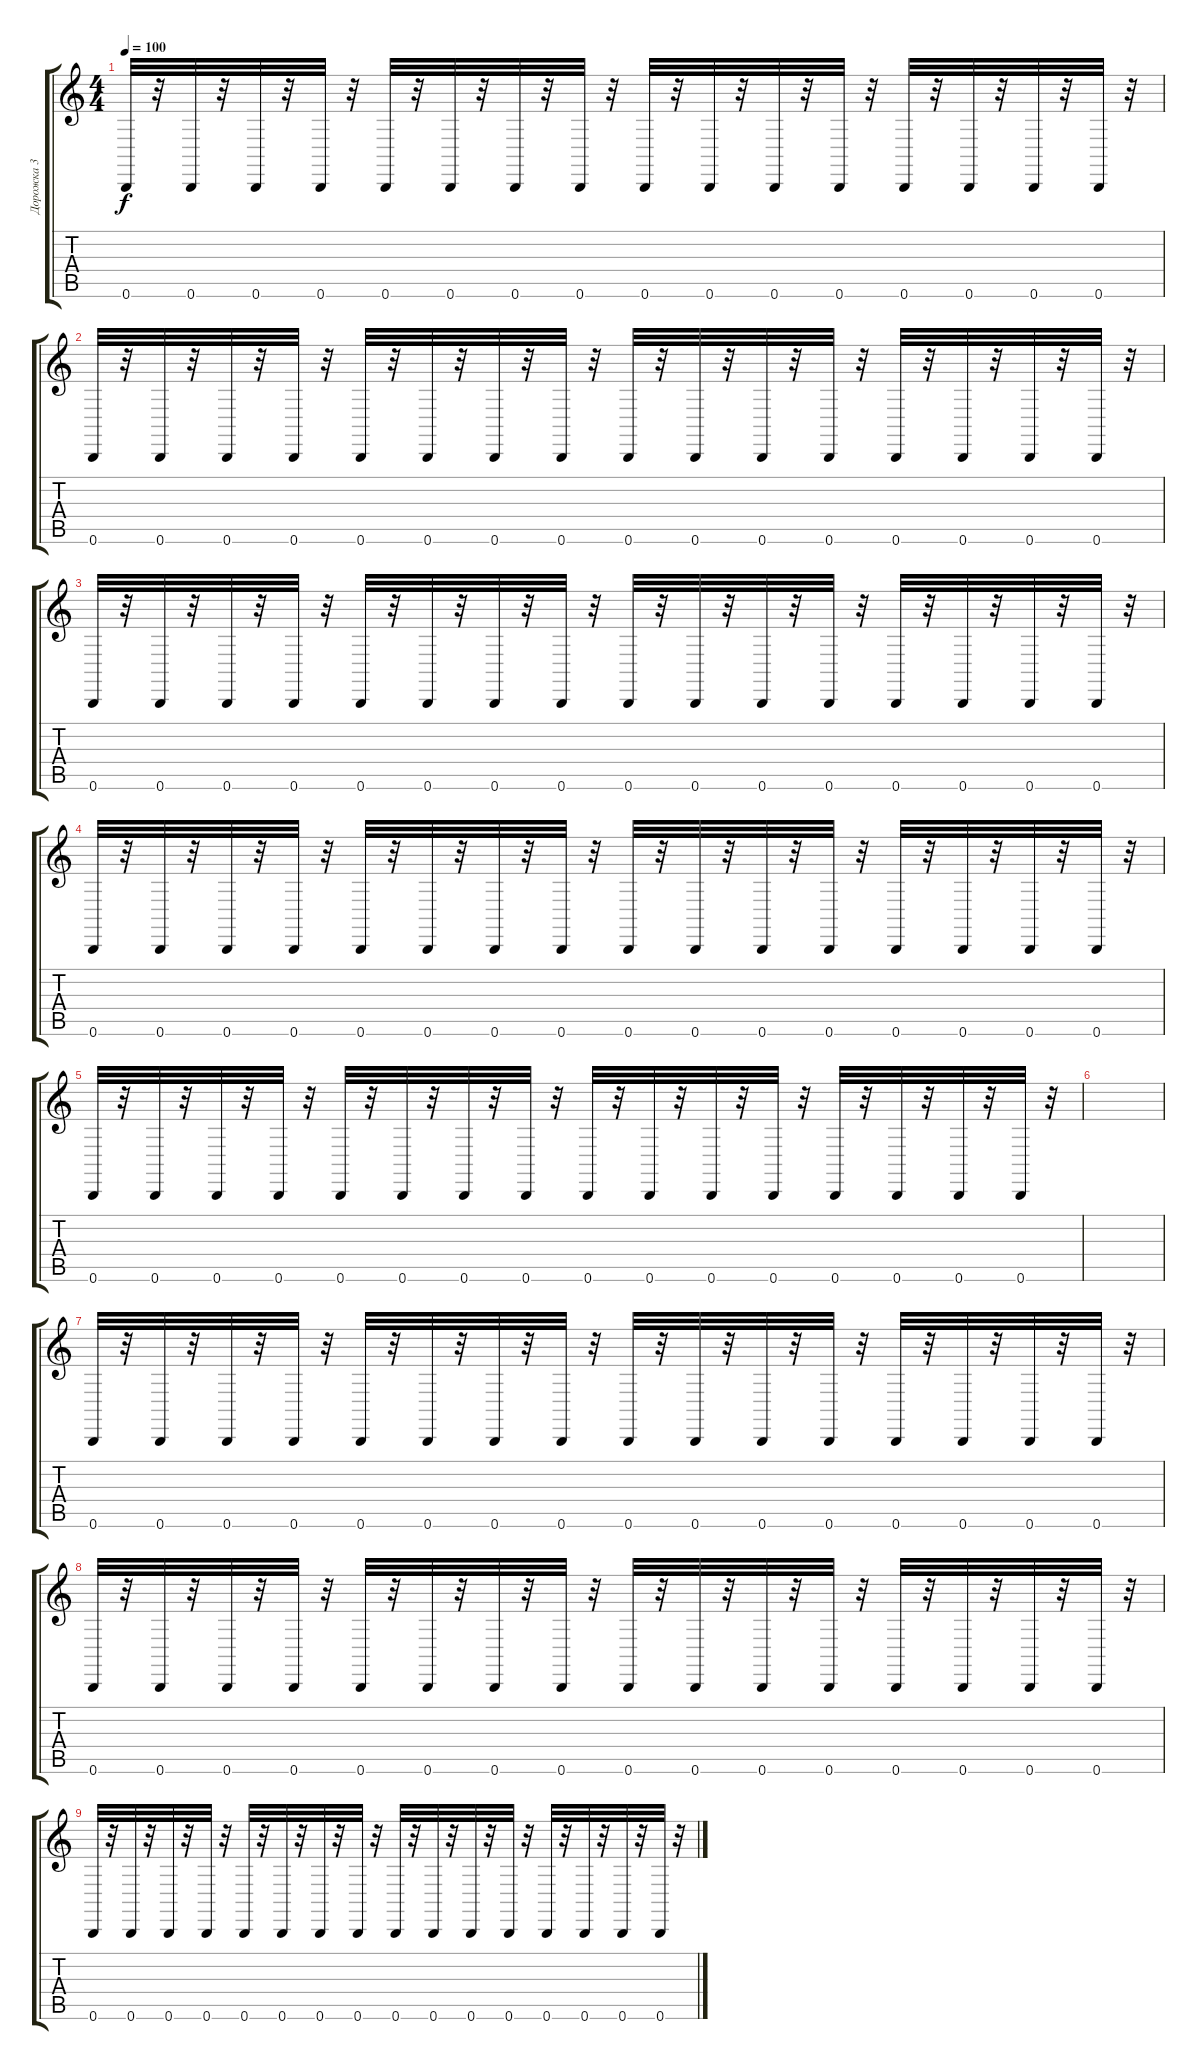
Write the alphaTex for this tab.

\track ("Дорожка 3" "Дорожка 3") {instrument stringensemble1}
\staff {score tabs}
\tuning (B3 Gb3 D3 A2 E2 B1) {hide}
\ts (4 4)
\tempo 100
\clef g2
\ks c
0.6.32{dy f instrument lead8bassandlead} r.32 0.6.32 r.32 0.6.32 r.32 0.6.32 r.32 0.6.32 r.32 0.6.32 r.32 0.6.32 r.32 0.6.32 r.32 0.6.32 r.32 0.6.32 r.32 0.6.32 r.32 0.6.32 r.32 0.6.32 r.32 0.6.32 r.32 0.6.32 r.32 0.6.32 r.32 |
0.6.32 r.32 0.6.32 r.32 0.6.32 r.32 0.6.32 r.32 0.6.32 r.32 0.6.32 r.32 0.6.32 r.32 0.6.32 r.32 0.6.32 r.32 0.6.32 r.32 0.6.32 r.32 0.6.32 r.32 0.6.32 r.32 0.6.32 r.32 0.6.32 r.32 0.6.32 r.32 |
0.6.32 r.32 0.6.32 r.32 0.6.32 r.32 0.6.32 r.32 0.6.32 r.32 0.6.32 r.32 0.6.32 r.32 0.6.32 r.32 0.6.32 r.32 0.6.32 r.32 0.6.32 r.32 0.6.32 r.32 0.6.32 r.32 0.6.32 r.32 0.6.32 r.32 0.6.32 r.32 |
0.6.32 r.32 0.6.32 r.32 0.6.32 r.32 0.6.32 r.32 0.6.32 r.32 0.6.32 r.32 0.6.32 r.32 0.6.32 r.32 0.6.32 r.32 0.6.32 r.32 0.6.32 r.32 0.6.32 r.32 0.6.32 r.32 0.6.32 r.32 0.6.32 r.32 0.6.32 r.32 |
0.6.32 r.32 0.6.32 r.32 0.6.32 r.32 0.6.32 r.32 0.6.32 r.32 0.6.32 r.32 0.6.32 r.32 0.6.32 r.32 0.6.32 r.32 0.6.32 r.32 0.6.32 r.32 0.6.32 r.32 0.6.32 r.32 0.6.32 r.32 0.6.32 r.32 0.6.32 r.32 |
|
0.6.32 r.32 0.6.32 r.32 0.6.32 r.32 0.6.32 r.32 0.6.32 r.32 0.6.32 r.32 0.6.32 r.32 0.6.32 r.32 0.6.32 r.32 0.6.32 r.32 0.6.32 r.32 0.6.32 r.32 0.6.32 r.32 0.6.32 r.32 0.6.32 r.32 0.6.32 r.32 |
0.6.32 r.32 0.6.32 r.32 0.6.32 r.32 0.6.32 r.32 0.6.32 r.32 0.6.32 r.32 0.6.32 r.32 0.6.32 r.32 0.6.32 r.32 0.6.32 r.32 0.6.32 r.32 0.6.32 r.32 0.6.32 r.32 0.6.32 r.32 0.6.32 r.32 0.6.32 r.32 |
0.6.32 r.32 0.6.32 r.32 0.6.32 r.32 0.6.32 r.32 0.6.32 r.32 0.6.32 r.32 0.6.32 r.32 0.6.32 r.32 0.6.32 r.32 0.6.32 r.32 0.6.32 r.32 0.6.32 r.32 0.6.32 r.32 0.6.32 r.32 0.6.32 r.32 0.6.32 r.32
